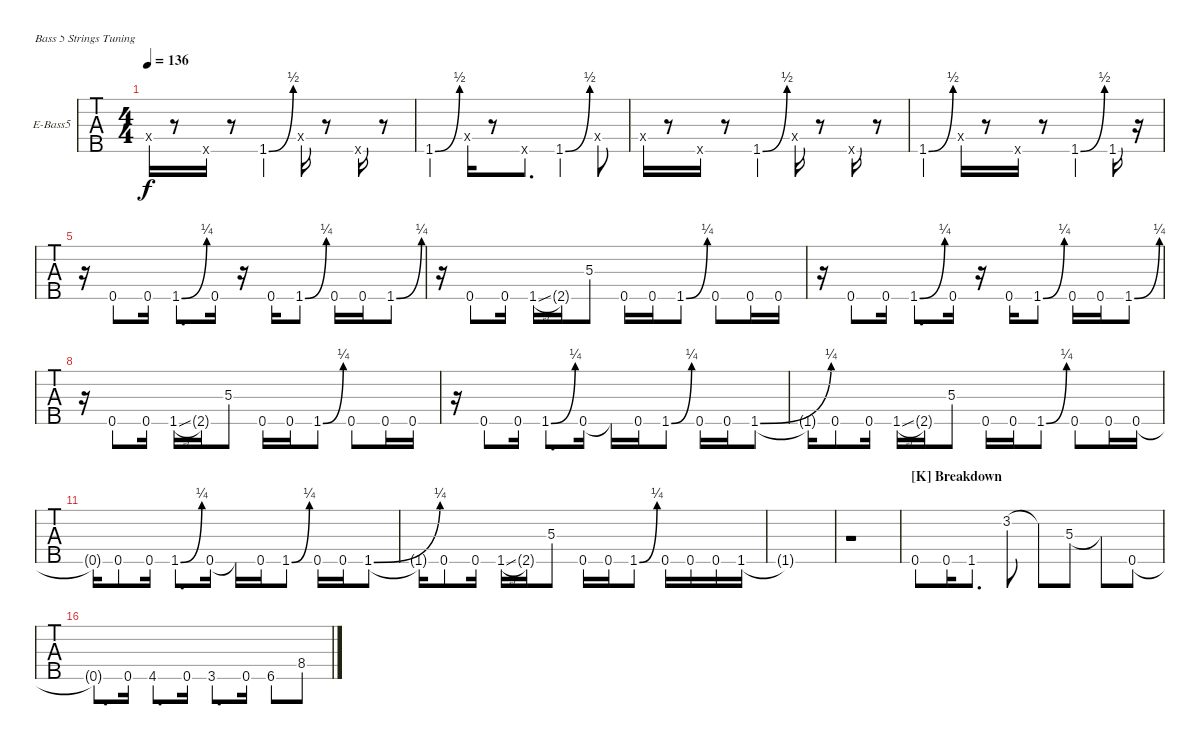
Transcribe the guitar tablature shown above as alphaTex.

\defaultSystemsLayout 4
\bracketExtendMode groupsimilarinstruments
\firstSystemTrackNameOrientation horizontal
\otherSystemsTrackNameOrientation horizontal
\defaultBarNumberDisplay FirstOfSystem
\track ("Dist Bass" "E-Bass5") {multiBarRest instrument electricbassfinger}
\staff {tabs}
\tuning (G2 D2 A1 E1 B0)
\ts (4 4)
\tempo 136
\clef f4
\ks c
4.4{x}.16{dy f} r.8 0.5{ac x}.16 r.8 1.5{be (bend 21.599999999999998 0 45.6 2)}.4 4.4{x}.16 r.8 0.5{ac x}.16 r.8 |
1.5{be (bend 21.599999999999998 0 45.6 2)}.4 4.4{x}.16 r.8 0.5{ac x}.8{d} 1.5{be (bend 21.599999999999998 0 45.6 2)}.4 4.4{x}.8 |
4.4{x}.16 r.8 0.5{ac x}.16 r.8 1.5{be (bend 21.599999999999998 0 45.6 2)}.4 4.4{x}.16 r.8 0.5{ac x}.16 r.8 |
1.5{be (bend 21.599999999999998 0 45.6 2)}.4 4.4{x}.16 r.8 0.5{ac x}.16 r.8 1.5{be (bend 21.599999999999998 0 45.6 2)}.4 1.5.16 r.16 |
r.16 0.5.8 0.5.16 1.5{be (bend 0 0 40.199999999999996 1)}.8{d} 0.5.16 r.16 0.5.16 1.5{be (bend 0 0 40.199999999999996 1)}.8 0.5.16 0.5.16 1.5{be (bend 0 0 40.199999999999996 1)}.8 |
r.16 0.5.8 0.5.16 1.5{sl}.16 2.5{g}.16 5.3{ac}.8 0.5.16 0.5.16 1.5{be (bend 0 0 40.199999999999996 1)}.8 0.5.8 0.5.16 0.5.16 |
r.16 0.5.8 0.5.16 1.5{be (bend 0 0 40.199999999999996 1)}.8{d} 0.5.16 r.16 0.5.16 1.5{be (bend 0 0 40.199999999999996 1)}.8 0.5.16 0.5.16 1.5{be (bend 0 0 40.199999999999996 1)}.8 |
r.16 0.5.8 0.5.16 1.5{sl}.16 2.5{g}.16 5.3{ac}.8 0.5.16 0.5.16 1.5{be (bend 0 0 40.199999999999996 1)}.8 0.5.8 0.5.16 0.5.16 |
r.16 0.5.8 0.5.16 1.5{be (bend 0 0 40.199999999999996 1)}.8{d} 0.5.16 0.5{t}.16 0.5.16 1.5{be (bend 0 0 40.199999999999996 1)}.8 0.5.16 0.5.16 1.5{be (bend 0 0 40.199999999999996 1)}.8 |
1.5{t}.16 0.5.8 0.5.16 1.5{sl}.16 2.5{g}.16 5.3{ac}.8 0.5.16 0.5.16 1.5{be (bend 0 0 40.199999999999996 1)}.8 0.5.8 0.5.16 0.5.16 |
0.5{t}.16 0.5.8 0.5.16 1.5{be (bend 0 0 40.199999999999996 1)}.8{d} 0.5.16 0.5{t}.16 0.5.16 1.5{be (bend 0 0 40.199999999999996 1)}.8 0.5.16 0.5.16 1.5{be (bend 0 0 40.199999999999996 1)}.8 |
1.5{t}.16 0.5.8 0.5.16 1.5{sl}.16 2.5{g}.16 5.3{ac}.8 0.5.16 0.5.16 1.5{be (bend 0 0 40.199999999999996 1)}.8 0.5.16 0.5.16 0.5.16 1.5.16 |
1.5{t}.1 |
r.1 |
\section ("K" "Breakdown")
0.5.8 0.5.16 1.5.8{d} 3.2.8 3.2{t}.8 5.3.8 5.3{t}.8 0.5{ac}.8 |
0.5{t}.8{d} 0.5.16 4.5.8{d} 0.5.16 3.5.8{d} 0.5.16 6.5.8 8.4.8
